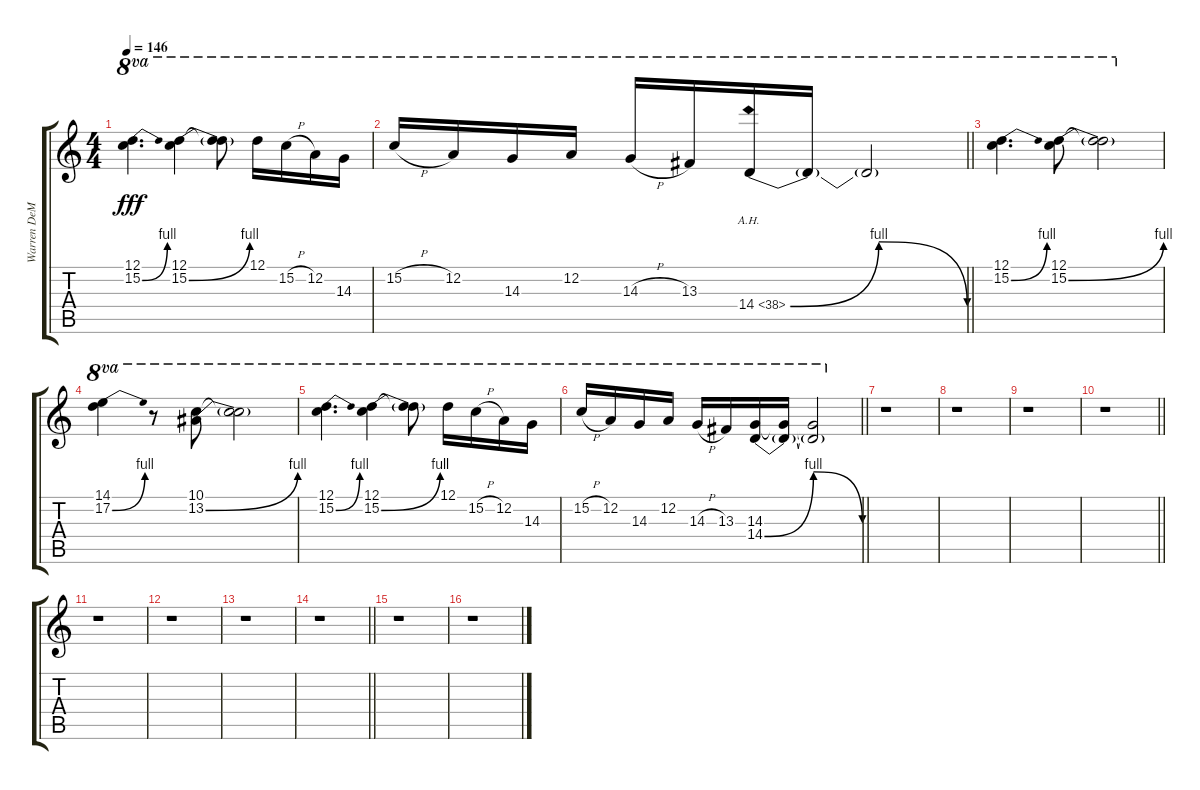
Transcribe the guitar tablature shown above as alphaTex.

\track ("Warren DeMartini - Lead Guitar" "Warren DeM") {instrument distortionguitar}
\staff {score tabs}
\tuning (D4 A3 F3 C3 G2 D2) {hide}
\ts (4 4)
\tempo 146
\clef g2
\ks c
(12.1 15.2{be (bend 0 0 60 4)}).4{d ot 8va dy fff} (12.1 15.2{be (bend 0 0 60 4)}).4{ot 8va} (12.1{t} 15.2{t}).8{ot 8va} 12.1.16{ot 8va} 15.2{h}.16{ot 8va} 12.2.16{ot 8va} 14.3.16{ot 8va} |
\barLineRight lightlight
15.2{h}.16{ot 8va} 12.2.16{ot 8va} 14.3.16{ot 8va} 12.2.16{ot 8va} 14.3{h}.16{ot 8va} 13.3.16{ot 8va} 14.4{be (bendrelease 0 0 15 4 55 4 60 0) ah 24}.16{ot 8va} 14.4{t}.16{ot 8va} 14.4{t}.2{ot 8va} |
(12.1 15.2{be (bend 0 0 60 4)}).4{d ot 8va} (12.1 15.2{be (bend 0 0 60 4)}).8{ot 8va} (12.1{t} 15.2{t}).2{ot 8va} |
(14.1 17.2{be (bend 0 0 60 4)}).4{ot 8va} r.8{ot 8va} (10.1 13.2{be (bend 0 0 60 4)}).8{ot 8va} (10.1{t} 13.2{t}).2{ot 8va} |
(12.1 15.2{be (bend 0 0 60 4)}).4{d ot 8va} (12.1 15.2{be (bend 0 0 60 4)}).4{ot 8va} (12.1{t} 15.2{t}).8{ot 8va} 12.1.16{ot 8va} 15.2{h}.16{ot 8va} 12.2.16{ot 8va} 14.3.16{ot 8va} |
\barLineRight lightlight
15.2{h}.16{ot 8va} 12.2.16{ot 8va} 14.3.16{ot 8va} 12.2.16{ot 8va} 14.3{h}.16{ot 8va} 13.3.16{ot 8va} (14.3 14.4{be (bendrelease 0 0 15 4 55 4 60 0)}).16{ot 8va} (14.3{t} 14.4{t}).16{ot 8va} (14.3{t} 14.4{t}).2{ot 8va} |
r.1 |
r.1 |
r.1 |
\barLineRight lightlight
r.1 |
r.1 |
r.1 |
r.1 |
\barLineRight lightlight
r.1 |
r.1 |
r.1
